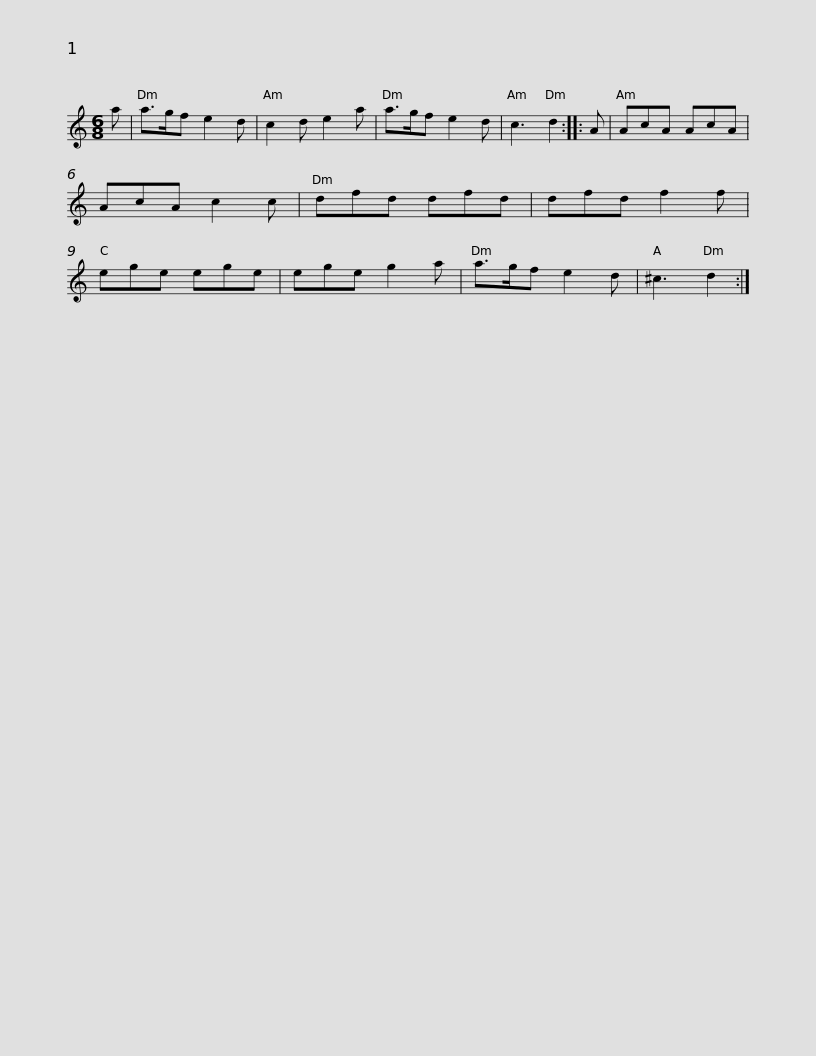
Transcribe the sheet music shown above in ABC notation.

X:1
L:1/8
M:6/8
I:linebreak $
K:C
V:1 treble
V:1
 a | a>gf e2 d | c2 d e2 a | a>gf e2 d | c3 d2 :: %5
 A | AcA AcA | AcA c2 c | dfd dfd |$ dfd f2 f | %10
 ege ege | ege g2 a | a>gf e2 d | ^c3 d2 :| %14
